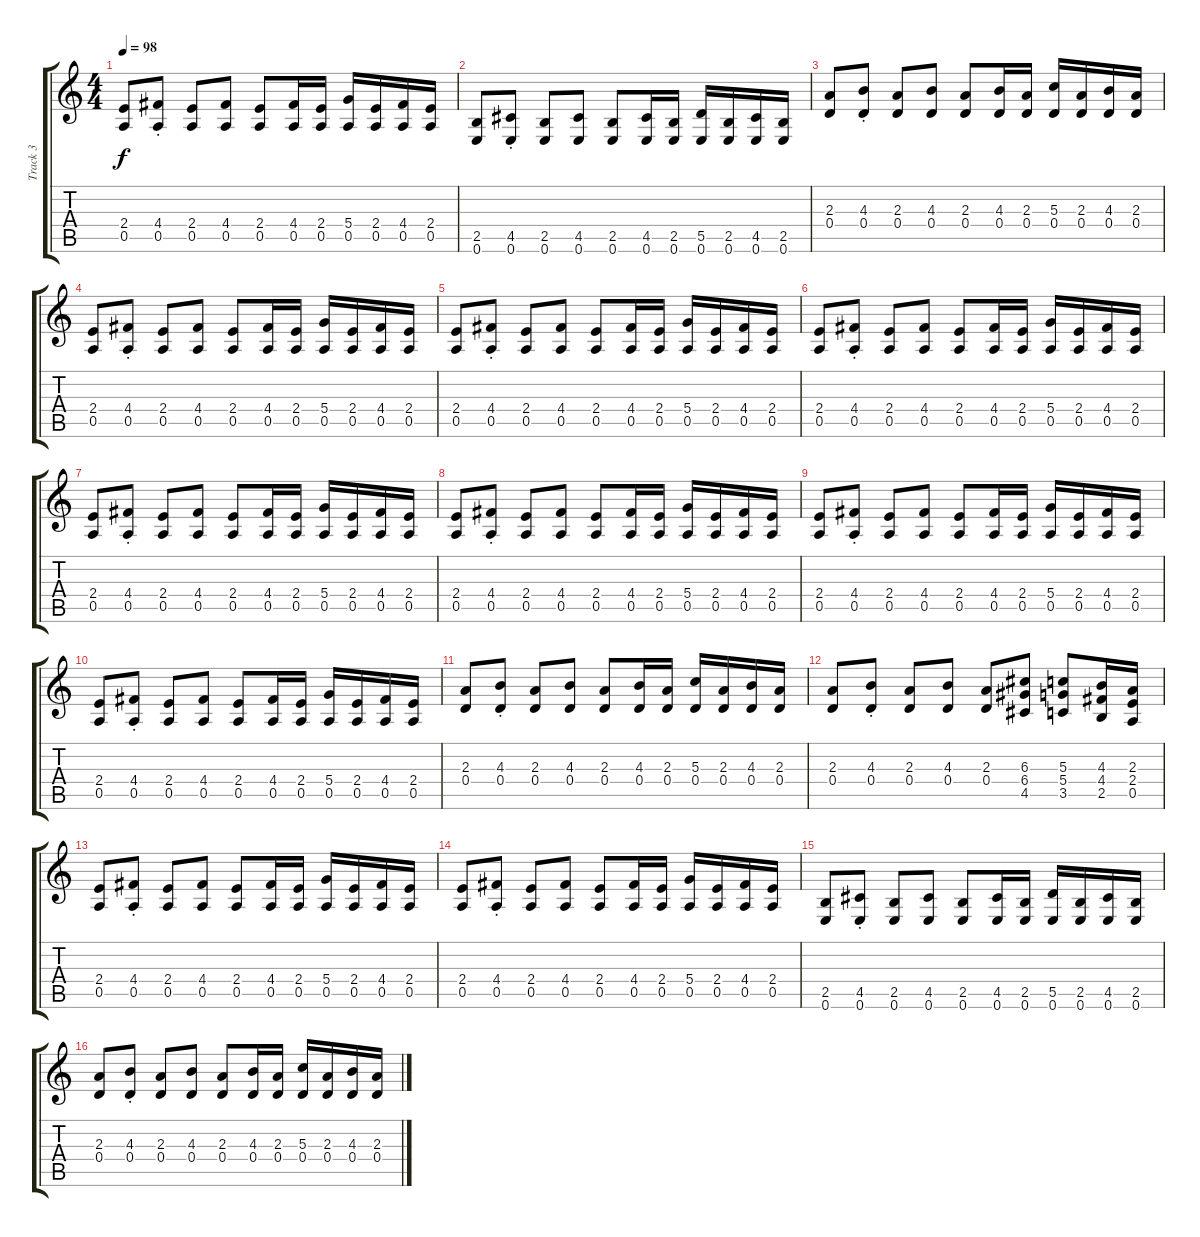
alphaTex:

\track ("Track 3" "Track 3") {instrument electricguitarjazz}
\staff {score tabs}
\tuning (E4 B3 G3 D3 A2 E2) {hide}
\ts (4 4)
\tempo 98
\clef g2
\ks c
(2.4 0.5).8{dy f} (4.4{st} 0.5).8 (2.4 0.5).8 (4.4 0.5).8 (2.4 0.5).8 (4.4 0.5).16 (2.4 0.5).16 (5.4 0.5).16 (2.4 0.5).16 (4.4 0.5).16 (2.4 0.5).16 |
(2.5 0.6).8 (4.5{st} 0.6).8 (2.5 0.6).8 (4.5 0.6).8 (2.5 0.6).8 (4.5 0.6).16 (2.5 0.6).16 (5.5 0.6).16 (2.5 0.6).16 (4.5 0.6).16 (2.5 0.6).16 |
(2.3 0.4).8 (4.3{st} 0.4).8 (2.3 0.4).8 (4.3 0.4).8 (2.3 0.4).8 (4.3 0.4).16 (2.3 0.4).16 (5.3 0.4).16 (2.3 0.4).16 (4.3 0.4).16 (2.3 0.4).16 |
(2.4 0.5).8 (4.4{st} 0.5).8 (2.4 0.5).8 (4.4 0.5).8 (2.4 0.5).8 (4.4 0.5).16 (2.4 0.5).16 (5.4 0.5).16 (2.4 0.5).16 (4.4 0.5).16 (2.4 0.5).16 |
(2.4 0.5).8 (4.4{st} 0.5).8 (2.4 0.5).8 (4.4 0.5).8 (2.4 0.5).8 (4.4 0.5).16 (2.4 0.5).16 (5.4 0.5).16 (2.4 0.5).16 (4.4 0.5).16 (2.4 0.5).16 |
(2.4 0.5).8 (4.4{st} 0.5).8 (2.4 0.5).8 (4.4 0.5).8 (2.4 0.5).8 (4.4 0.5).16 (2.4 0.5).16 (5.4 0.5).16 (2.4 0.5).16 (4.4 0.5).16 (2.4 0.5).16 |
(2.4 0.5).8 (4.4{st} 0.5).8 (2.4 0.5).8 (4.4 0.5).8 (2.4 0.5).8 (4.4 0.5).16 (2.4 0.5).16 (5.4 0.5).16 (2.4 0.5).16 (4.4 0.5).16 (2.4 0.5).16 |
(2.4 0.5).8 (4.4{st} 0.5).8 (2.4 0.5).8 (4.4 0.5).8 (2.4 0.5).8 (4.4 0.5).16 (2.4 0.5).16 (5.4 0.5).16 (2.4 0.5).16 (4.4 0.5).16 (2.4 0.5).16 |
(2.4 0.5).8 (4.4{st} 0.5).8 (2.4 0.5).8 (4.4 0.5).8 (2.4 0.5).8 (4.4 0.5).16 (2.4 0.5).16 (5.4 0.5).16 (2.4 0.5).16 (4.4 0.5).16 (2.4 0.5).16 |
(2.4 0.5).8 (4.4{st} 0.5).8 (2.4 0.5).8 (4.4 0.5).8 (2.4 0.5).8 (4.4 0.5).16 (2.4 0.5).16 (5.4 0.5).16 (2.4 0.5).16 (4.4 0.5).16 (2.4 0.5).16 |
(2.3 0.4).8 (4.3{st} 0.4).8 (2.3 0.4).8 (4.3 0.4).8 (2.3 0.4).8 (4.3 0.4).16 (2.3 0.4).16 (5.3 0.4).16 (2.3 0.4).16 (4.3 0.4).16 (2.3 0.4).16 |
(2.3 0.4).8 (4.3{st} 0.4).8 (2.3 0.4).8 (4.3 0.4).8 (2.3 0.4).8 (6.3 6.4 4.5).8 (5.3 5.4 3.5).8 (4.3 4.4 2.5).16 (2.3 2.4 0.5).16 |
(2.4 0.5).8 (4.4{st} 0.5).8 (2.4 0.5).8 (4.4 0.5).8 (2.4 0.5).8 (4.4 0.5).16 (2.4 0.5).16 (5.4 0.5).16 (2.4 0.5).16 (4.4 0.5).16 (2.4 0.5).16 |
(2.4 0.5).8 (4.4{st} 0.5).8 (2.4 0.5).8 (4.4 0.5).8 (2.4 0.5).8 (4.4 0.5).16 (2.4 0.5).16 (5.4 0.5).16 (2.4 0.5).16 (4.4 0.5).16 (2.4 0.5).16 |
(2.5 0.6).8 (4.5{st} 0.6).8 (2.5 0.6).8 (4.5 0.6).8 (2.5 0.6).8 (4.5 0.6).16 (2.5 0.6).16 (5.5 0.6).16 (2.5 0.6).16 (4.5 0.6).16 (2.5 0.6).16 |
(2.3 0.4).8 (4.3{st} 0.4).8 (2.3 0.4).8 (4.3 0.4).8 (2.3 0.4).8 (4.3 0.4).16 (2.3 0.4).16 (5.3 0.4).16 (2.3 0.4).16 (4.3 0.4).16 (2.3 0.4).16
